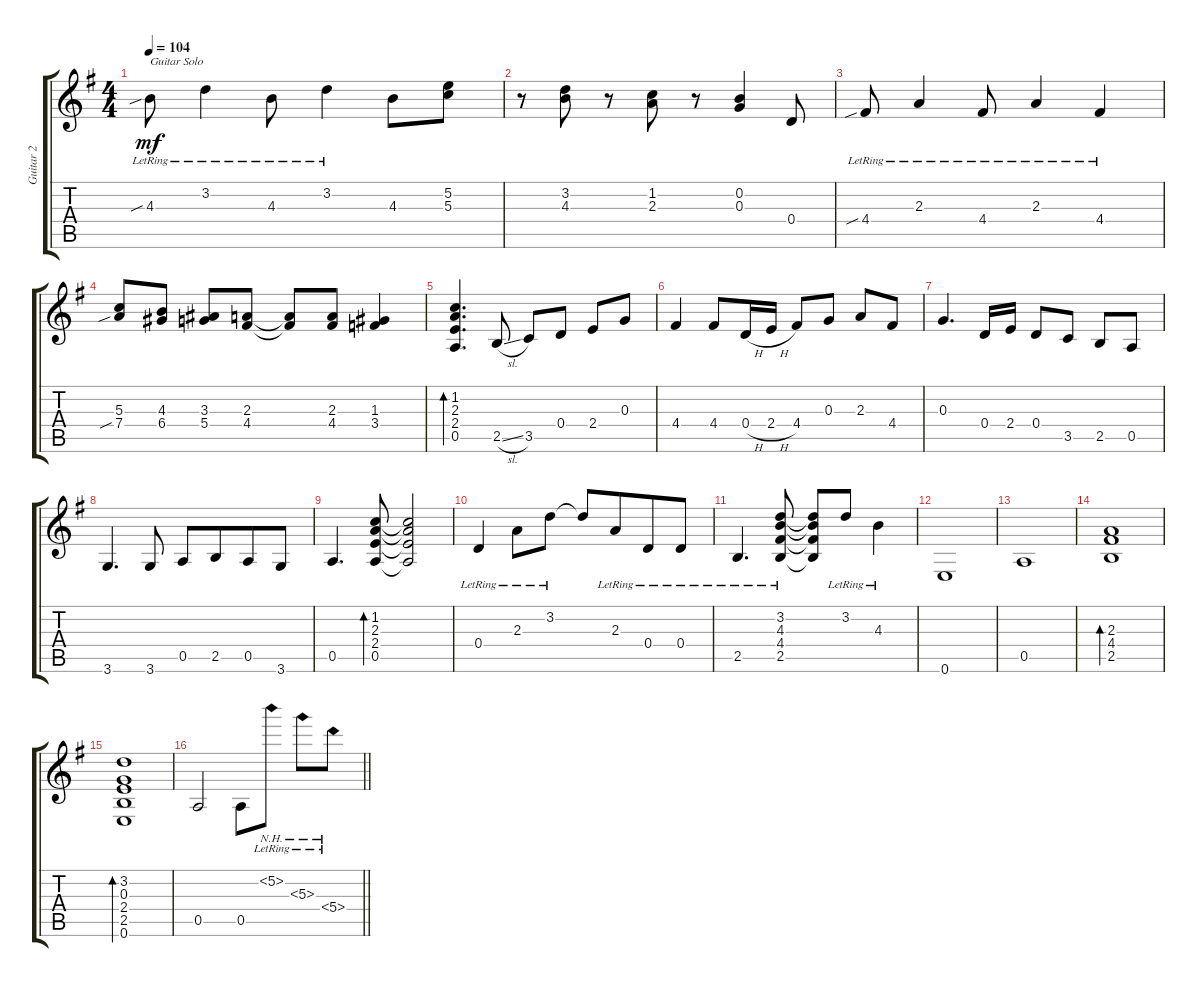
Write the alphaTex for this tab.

\track ("Guitar 2" "Guitar 2") {instrument electricguitarclean}
\staff {score tabs}
\tuning (E4 B3 G3 D3 A2 E2) {hide}
\ts (4 4)
\tempo 104
\clef g2
\ks g
4.3{sib lr}.8{txt "Guitar Solo" dy mf} 3.2{lr}.4 4.3{lr}.8 3.2{lr}.4 4.3.8 (5.2 5.3).8 |
r.8 (3.2 4.3).8 r.8 (1.2 2.3).8 r.8 (0.2 0.3).4 0.4.8 |
4.4{sib lr}.8 2.3{lr}.4 4.4{lr}.8 2.3{lr}.4 4.4{lr}.4 |
(5.3 7.4{sib}).8 (4.3 6.4).8 (3.3 5.4).8 (2.3 4.4).8 (2.3{t} 4.4{t}).8 (2.3 4.4).8 (1.3 3.4).4 |
(1.2 2.3 2.4 0.5).4{d bd 240} 2.5{sl}.8 3.5.8 0.4.8 2.4.8 0.3.8 |
4.4.4 4.4.8 0.4{h}.16 2.4{h}.16 4.4.8 0.3.8 2.3.8 4.4.8 |
0.3.4{d} 0.4.16 2.4.16 0.4.8 3.5.8 2.5.8 0.5.8 |
3.6.4{d} 3.6.8 0.5.8 2.5.8{beam merge} 0.5.8 3.6.8 |
0.5.4{d} (1.2 2.3 2.4 0.5).8{bd 240} (1.2{t} 2.3{t} 2.4{t} 0.5{t}).2 |
0.4{lr}.4 2.3{lr}.8 3.2{lr}.8 3.2{t}.8 2.3{lr}.8{beam merge} 0.4{lr}.8 0.4{lr}.8 |
2.5{lr}.4{d} (3.2{lr} 4.3{lr} 4.4{lr} 2.5{lr}).8 (3.2{t} 4.3{t} 4.4{t} 2.5{t}).8 3.2{lr}.8 4.3{lr}.4 |
0.6.1 |
0.5.1 |
(2.3 4.4 2.5).1{bd 240} |
(3.2 0.3 2.4 2.5 0.6).1{bd 240} |
\barLineRight lightlight
0.5.2 0.5.8 5.2{nh lr}.8 5.3{nh lr}.8 5.4{nh lr}.8
